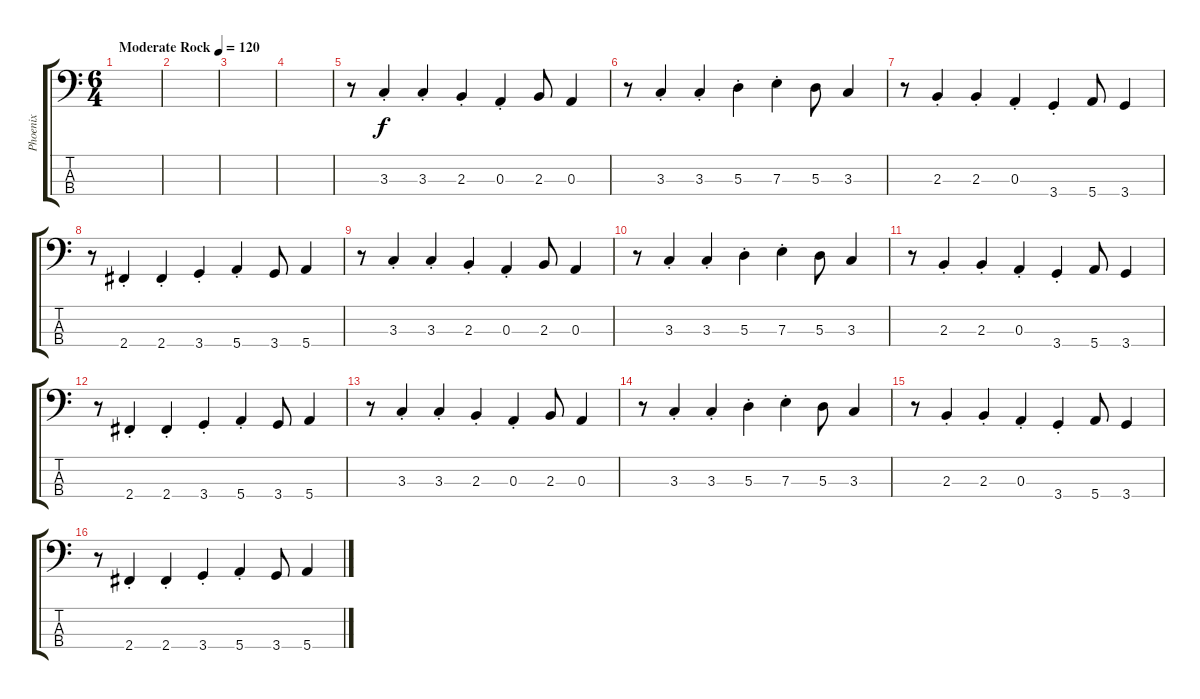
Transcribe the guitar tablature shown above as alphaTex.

\track ("Phoenix" "Phoenix") {instrument electricbasspick}
\staff {score tabs}
\tuning (G2 D2 A1 E1) {hide}
\ts (6 4)
\tempo (120 "Moderate Rock")
\clef f4
\ks c
|
|
|
|
r.8 3.3{st}.4 3.3{st}.4 2.3{st}.4 0.3{st}.4 2.3.8 0.3.4 |
r.8 3.3{st}.4 3.3{st}.4 5.3{st}.4 7.3{st}.4 5.3.8 3.3.4 |
r.8 2.3{st}.4 2.3{st}.4 0.3{st}.4 3.4{st}.4 5.4.8 3.4.4 |
r.8 2.4{st}.4 2.4{st}.4 3.4{st}.4 5.4{st}.4 3.4.8 5.4.4 |
r.8 3.3{st}.4 3.3{st}.4 2.3{st}.4 0.3{st}.4 2.3.8 0.3.4 |
r.8 3.3{st}.4 3.3{st}.4 5.3{st}.4 7.3{st}.4 5.3.8 3.3.4 |
r.8 2.3{st}.4 2.3{st}.4 0.3{st}.4 3.4{st}.4 5.4.8 3.4.4 |
r.8 2.4{st}.4 2.4{st}.4 3.4{st}.4 5.4{st}.4 3.4.8 5.4.4 |
r.8 3.3{st}.4 3.3{st}.4 2.3{st}.4 0.3{st}.4 2.3.8 0.3.4 |
r.8 3.3{st}.4 3.3{st}.4 5.3{st}.4 7.3{st}.4 5.3.8 3.3.4 |
r.8 2.3{st}.4 2.3{st}.4 0.3{st}.4 3.4{st}.4 5.4.8 3.4.4 |
r.8 2.4{st}.4 2.4{st}.4 3.4{st}.4 5.4{st}.4 3.4.8 5.4.4
